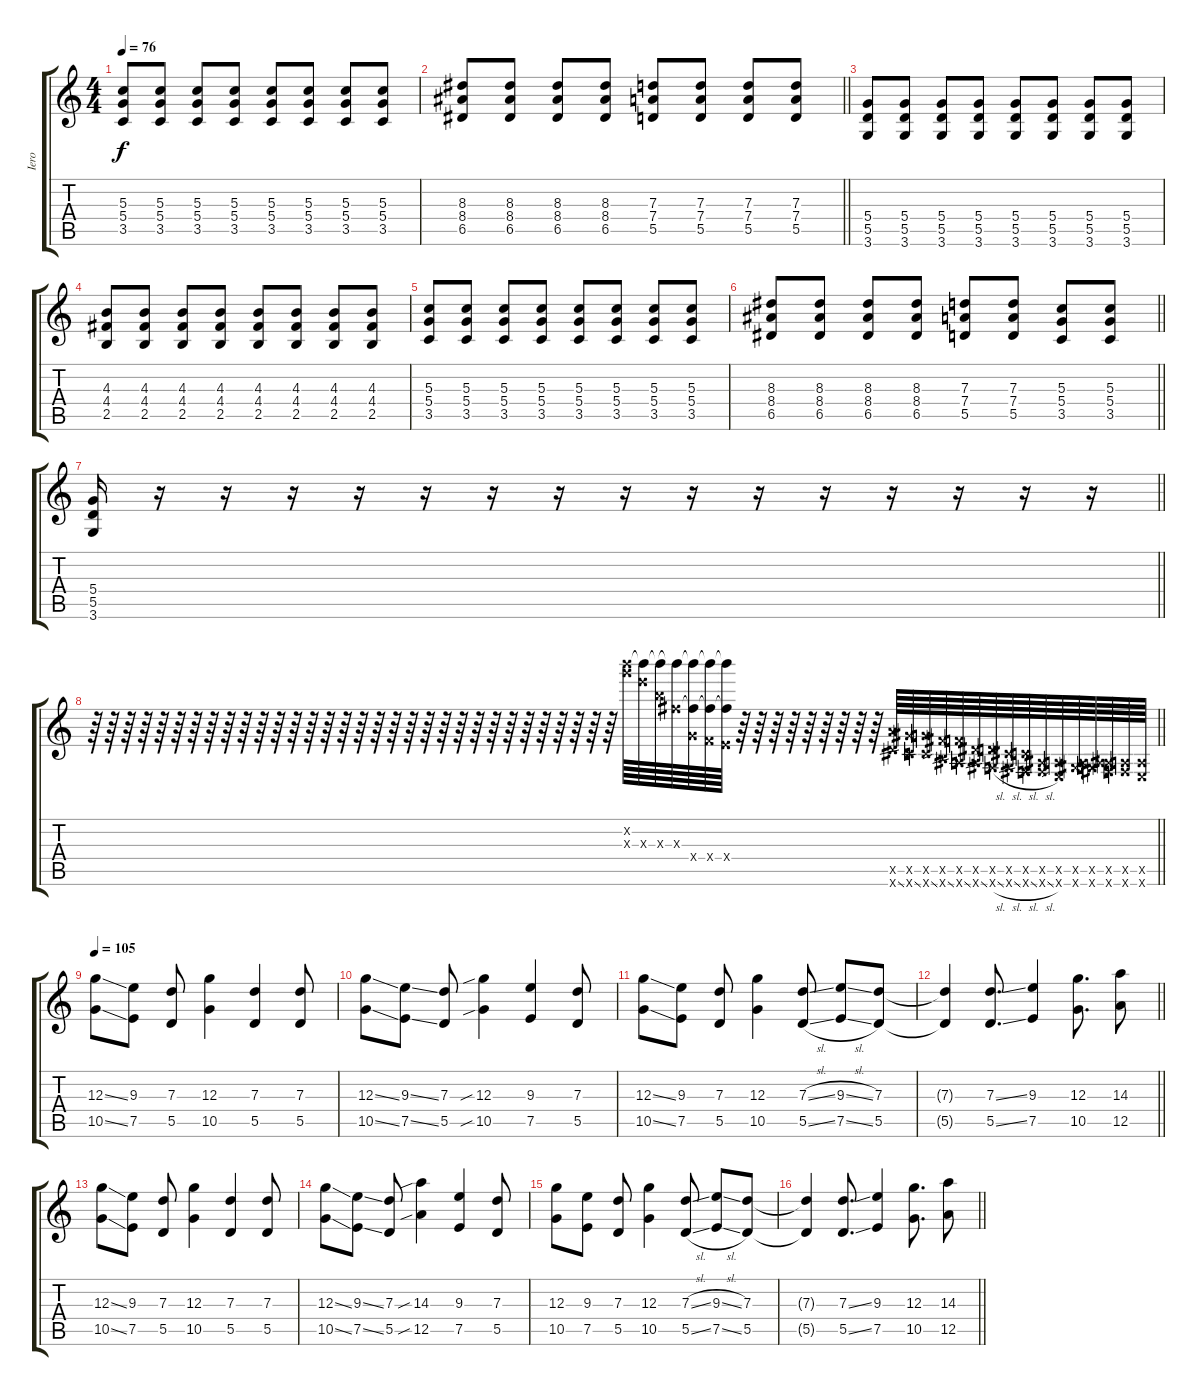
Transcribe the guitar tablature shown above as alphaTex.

\track ("Iero" "Iero") {instrument overdrivenguitar}
\staff {score tabs}
\tuning (E4 B3 G3 D3 A2 E2) {hide}
\ts (4 4)
\tempo 76
\clef g2
\ks c
(5.3 5.4 3.5).8{dy f} (5.3 5.4 3.5).8 (5.3 5.4 3.5).8 (5.3 5.4 3.5).8 (5.3 5.4 3.5).8 (5.3 5.4 3.5).8 (5.3 5.4 3.5).8 (5.3 5.4 3.5).8 |
\barLineRight lightlight
(8.3 8.4 6.5).8 (8.3 8.4 6.5).8 (8.3 8.4 6.5).8 (8.3 8.4 6.5).8 (7.3 7.4 5.5).8 (7.3 7.4 5.5).8 (7.3 7.4 5.5).8 (7.3 7.4 5.5).8 |
(5.4 5.5 3.6).8 (5.4 5.5 3.6).8 (5.4 5.5 3.6).8 (5.4 5.5 3.6).8 (5.4 5.5 3.6).8 (5.4 5.5 3.6).8 (5.4 5.5 3.6).8 (5.4 5.5 3.6).8 |
(4.3 4.4 2.5).8 (4.3 4.4 2.5).8 (4.3 4.4 2.5).8 (4.3 4.4 2.5).8 (4.3 4.4 2.5).8 (4.3 4.4 2.5).8 (4.3 4.4 2.5).8 (4.3 4.4 2.5).8 |
(5.3 5.4 3.5).8 (5.3 5.4 3.5).8 (5.3 5.4 3.5).8 (5.3 5.4 3.5).8 (5.3 5.4 3.5).8 (5.3 5.4 3.5).8 (5.3 5.4 3.5).8 (5.3 5.4 3.5).8 |
\barLineRight lightlight
(8.3 8.4 6.5).8 (8.3 8.4 6.5).8 (8.3 8.4 6.5).8 (8.3 8.4 6.5).8 (7.3 7.4 5.5).8 (7.3 7.4 5.5).8 (5.3 5.4 3.5).8 (5.3 5.4 3.5).8 |
\barLineRight lightlight
(5.4 5.5 3.6).16 r.16 r.16 r.16 r.16 r.16 r.16 r.16 r.16 r.16 r.16 r.16 r.16 r.16 r.16 r.16 |
\barLineRight lightlight
r.64 r.64 r.64 r.64 r.64 r.64 r.64 r.64 r.64 r.64 r.64 r.64 r.64 r.64 r.64 r.64 r.64 r.64 r.64 r.64 r.64 r.64 r.64 r.64 r.64 r.64 r.64 r.64 r.64 r.64 r.64 r.64 (24.2{x} 24.3{x}).64{volume 10 instrument guitarfretnoise} (24.2{t} 21.3{x}).64 (24.2{t} 16.3{x}).64 (24.2{t} 11.3{x}).64 (24.2{t} 11.3{t} 5.4{x}).64 (24.2{t} 11.3{t} 3.4{x}).64 (24.2{t} 11.3{t} 2.4{x}).64 r.64 r.64 r.64 r.64 r.64 r.64 r.64 r.64 r.64 (12.5{x} 10.6{ss x}).64{volume 16 balance 16 instrument guitarfretnoise} (11.5{x} 9.6{ss x}).64 (10.5{x} 8.6{ss x}).64 (9.5{x} 7.6{ss x}).64 (8.5{x} 6.6{ss x}).64 (6.5{x} 5.6{ss x}).64 (5.5{x} 4.6{sl x}).64 (4.5{x} 3.6{sl x}).64 (3.5{x} 2.6{sl x}).64 (1.5{x} 1.6{sl x}).64 (0.5{x} 0.6{x}).64 (0.5{x} 4.6{x}).64 (0.5{x} 3.6{x}).64 (1.5{x} 2.6{x}).64 (0.5{x} 1.6{x}).64 (0.5{x} 0.6{x}).64 |
\tempo 105
(12.3{ss} 10.5{ss}).8{volume 12 balance 5 instrument overdrivenguitar} (9.3 7.5).8 (7.3 5.5).8 (12.3 10.5).4 (7.3 5.5).4 (7.3 5.5).8 |
(12.3{ss} 10.5{ss}).8 (9.3{ss} 7.5{ss}).8 (7.3 5.5).8 (12.3{sib} 10.5{sib}).4 (9.3 7.5).4 (7.3 5.5).8 |
(12.3{ss} 10.5{ss}).8 (9.3 7.5).8 (7.3 5.5).8 (12.3 10.5).4 (7.3{sl} 5.5{sl}).8 (9.3{sl} 7.5{sl}).8 (7.3 5.5).8 |
\barLineRight lightlight
(7.3{t} 5.5{t}).4 (7.3{ss} 5.5{ss}).8{d} (9.3 7.5).4 (12.3 10.5).8{d} (14.3 12.5).8 |
(12.3{ss} 10.5{ss}).8 (9.3 7.5).8 (7.3 5.5).8 (12.3 10.5).4 (7.3 5.5).4 (7.3 5.5).8 |
(12.3{ss} 10.5{ss}).8 (9.3{ss} 7.5{ss}).8 (7.3 5.5).8 (14.3{sib} 12.5{sib}).4 (9.3 7.5).4 (7.3 5.5).8 |
(12.3 10.5).8 (9.3 7.5).8 (7.3 5.5).8 (12.3 10.5).4 (7.3{sl} 5.5{sl}).8 (9.3{sl} 7.5{sl}).8 (7.3 5.5).8 |
\barLineRight lightlight
(7.3{t} 5.5{t}).4 (7.3{ss} 5.5{ss}).8{d} (9.3 7.5).4 (12.3 10.5).8{d} (14.3 12.5).8
